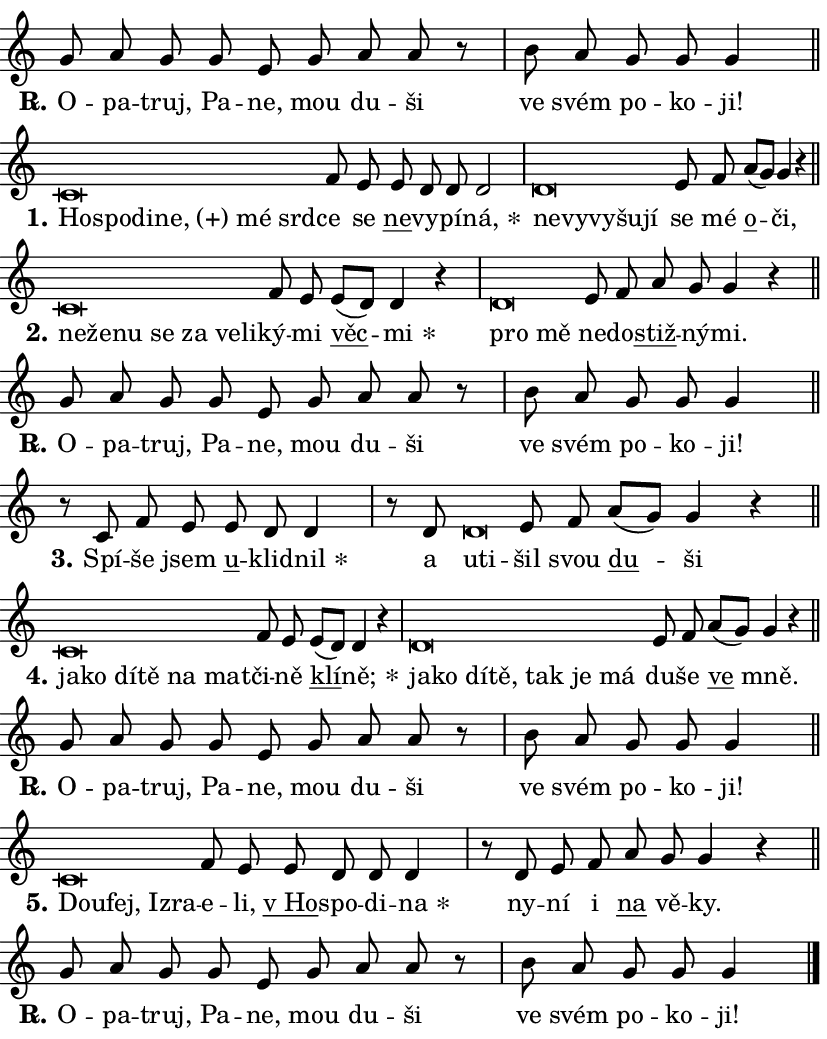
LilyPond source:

\version "2.24.0"
\header { tagline = "" }
\paper {
  indent = 0\cm
  top-margin = 0\cm
  right-margin = 0.13\cm % to fit lyric hyphens
  bottom-margin = 0\cm
  left-margin = 0\cm
  paper-width = 14\cm
  page-breaking = #ly:one-page-breaking
  system-system-spacing.basic-distance = #11
  score-system-spacing.basic-distance = #11
  ragged-last = ##f
}


%% Author: Thomas Morley
%% https://lists.gnu.org/archive/html/lilypond-user/2020-05/msg00002.html
#(define (line-position grob)
"Returns position of @var[grob} in current system:
   @code{'start}, if at first time-step
   @code{'end}, if at last time-step
   @code{'middle} otherwise
"
  (let* ((col (ly:item-get-column grob))
         (ln (ly:grob-object col 'left-neighbor))
         (rn (ly:grob-object col 'right-neighbor))
         (col-to-check-left (if (ly:grob? ln) ln col))
         (col-to-check-right (if (ly:grob? rn) rn col))
         (break-dir-left
           (and
             (ly:grob-property col-to-check-left 'non-musical #f)
             (ly:item-break-dir col-to-check-left)))
         (break-dir-right
           (and
             (ly:grob-property col-to-check-right 'non-musical #f)
             (ly:item-break-dir col-to-check-right))))
        (cond ((eqv? 1 break-dir-left) 'start)
              ((eqv? -1 break-dir-right) 'end)
              (else 'middle))))

#(define (tranparent-at-line-position vctor)
  (lambda (grob)
  "Relying on @code{line-position} select the relevant enry from @var{vctor}.
Used to determine transparency,"
    (case (line-position grob)
      ((end) (not (vector-ref vctor 0)))
      ((middle) (not (vector-ref vctor 1)))
      ((start) (not (vector-ref vctor 2))))))

noteHeadBreakVisibility =
#(define-music-function (break-visibility)(vector?)
"Makes @code{NoteHead}s transparent relying on @var{break-visibility}"
#{
  \override NoteHead.transparent =
    #(tranparent-at-line-position break-visibility)
#})

#(define delete-ledgers-for-transparent-note-heads
  (lambda (grob)
    "Reads whether a @code{NoteHead} is transparent.
If so this @code{NoteHead} is removed from @code{'note-heads} from
@var{grob}, which is supposed to be @code{LedgerLineSpanner}.
As a result ledgers are not printed for this @code{NoteHead}"
    (let* ((nhds-array (ly:grob-object grob 'note-heads))
           (nhds-list
             (if (ly:grob-array? nhds-array)
                 (ly:grob-array->list nhds-array)
                 '()))
           ;; Relies on the transparent-property being done before
           ;; Staff.LedgerLineSpanner.after-line-breaking is executed.
           ;; This is fragile ...
           (to-keep
             (remove
               (lambda (nhd)
                 (ly:grob-property nhd 'transparent #f))
               nhds-list)))
      ;; TODO find a better method to iterate over grob-arrays, similiar
      ;; to filter/remove etc for lists
      ;; For now rebuilt from scratch
      (set! (ly:grob-object grob 'note-heads)  '())
      (for-each
        (lambda (nhd)
          (ly:pointer-group-interface::add-grob grob 'note-heads nhd))
        to-keep))))

squashNotes = {
  \override NoteHead.X-extent = #'(-0.2 . 0.2)
  \override NoteHead.Y-extent = #'(-0.75 . 0)
  \override NoteHead.stencil =
    #(lambda (grob)
       (let ((pos (ly:grob-property grob 'staff-position)))
         (begin
           (if (< pos -7) (display "ERROR: Lower brevis then expected\n") (display ""))
           (if (<= pos -6) ly:text-interface::print ly:note-head::print))))
}
unSquashNotes = {
  \revert NoteHead.X-extent
  \revert NoteHead.Y-extent
  \revert NoteHead.stencil
}

hideNotes = \noteHeadBreakVisibility #begin-of-line-visible
unHideNotes = \noteHeadBreakVisibility #all-visible

% work-around for resetting accidentals
% https://lilypond.org/doc/v2.23/Documentation/notation/displaying-rhythms#unmetered-music
cadenzaMeasure = {
  \cadenzaOff
  \partial 1024 s1024
  \cadenzaOn
}

#(define-markup-command (accent layout props text) (markup?)
  "Underline accented syllable"
  (interpret-markup layout props
    #{\markup \override #'(offset . 4.3) \underline { #text }#}))

responsum = \markup \concat {
  "R" \hspace #-1.05 \path #0.1 #'((moveto 0 0.07) (lineto 0.9 0.8)) \hspace #0.05 "."
}

spaceSize = #0.6828661417322834 % exact space size for TeX Gyre Schola

\layout {
  \context {
    \Staff
    \remove "Time_signature_engraver"
    \override LedgerLineSpanner.after-line-breaking = #delete-ledgers-for-transparent-note-heads
  }
  \context {
    \Lyrics {
      \override LyricSpace.minimum-distance = \spaceSize
      \override LyricText.font-name = #"TeX Gyre Schola"
      \override LyricText.font-size = 1
      \override StanzaNumber.font-name = #"TeX Gyre Schola Bold"
      \override StanzaNumber.font-size = 1
    }
  }
  \context {
    \Score 
    \override NoteHead.text =
      #(lambda (grob) 
        (let ((pos (ly:grob-property grob 'staff-position)))
          #{\markup {
            \combine
              \halign #-0.55 \raise #(if (= pos -6) 0 0.5) \override #'(thickness . 2) \draw-line #'(3.2 . 0)
              \musicglyph "noteheads.sM1"
          }#}))
  }
}

% magnetic-lyrics.ily
%
%   written by
%     Jean Abou Samra <jean@abou-samra.fr>
%     Werner Lemberg <wl@gnu.org>
%
%   adapted by
%     Jiri Hon <jiri.hon@gmail.com>
%
% Version 2022-Apr-15

% https://www.mail-archive.com/lilypond-user@gnu.org/msg149350.html

#(define (Left_hyphen_pointer_engraver context)
   "Collect syllable-hyphen-syllable occurrences in lyrics and store
them in properties.  This engraver only looks to the left.  For
example, if the lyrics input is @code{foo -- bar}, it does the
following.

@itemize @bullet
@item
Set the @code{text} property of the @code{LyricHyphen} grob between
@q{foo} and @q{bar} to @code{foo}.

@item
Set the @code{left-hyphen} property of the @code{LyricText} grob with
text @q{foo} to the @code{LyricHyphen} grob between @q{foo} and
@q{bar}.
@end itemize

Use this auxiliary engraver in combination with the
@code{lyric-@/text::@/apply-@/magnetic-@/offset!} hook."
   (let ((hyphen #f)
         (text #f))
     (make-engraver
      (acknowledgers
       ((lyric-syllable-interface engraver grob source-engraver)
        (set! text grob)))
      (end-acknowledgers
       ((lyric-hyphen-interface engraver grob source-engraver)
        ;(when (not (grob::has-interface grob 'lyric-space-interface))
          (set! hyphen grob)));)
      ((stop-translation-timestep engraver)
       (when (and text hyphen)
         (ly:grob-set-object! text 'left-hyphen hyphen))
       (set! text #f)
       (set! hyphen #f)))))

#(define (lyric-text::apply-magnetic-offset! grob)
   "If the space between two syllables is less than the value in
property @code{LyricText@/.details@/.squash-threshold}, move the right
syllable to the left so that it gets concatenated with the left
syllable.

Use this function as a hook for
@code{LyricText@/.after-@/line-@/breaking} if the
@code{Left_@/hyphen_@/pointer_@/engraver} is active."
   (let ((hyphen (ly:grob-object grob 'left-hyphen #f)))
     (when hyphen
       (let ((left-text (ly:spanner-bound hyphen LEFT)))
         (when (grob::has-interface left-text 'lyric-syllable-interface)
           (let* ((common (ly:grob-common-refpoint grob left-text X))
                  (this-x-ext (ly:grob-extent grob common X))
                  (left-x-ext
                   (begin
                     ;; Trigger magnetism for left-text.
                     (ly:grob-property left-text 'after-line-breaking)
                     (ly:grob-extent left-text common X)))
                  ;; `delta` is the gap width between two syllables.
                  (delta (- (interval-start this-x-ext)
                            (interval-end left-x-ext)))
                  (details (ly:grob-property grob 'details))
                  (threshold (assoc-get 'squash-threshold details 0.2)))
             (when (< delta threshold)
               (let* (;; We have to manipulate the input text so that
                      ;; ligatures crossing syllable boundaries are not
                      ;; disabled.  For languages based on the Latin
                      ;; script this is essentially a beautification.
                      ;; However, for non-Western scripts it can be a
                      ;; necessity.
                      (lt (ly:grob-property left-text 'text))
                      (rt (ly:grob-property grob 'text))
                      (is-space (grob::has-interface hyphen 'lyric-space-interface))
                      (space (if is-space " " ""))
                      (extra-delta (if is-space spaceSize 0))
                      ;; Append new syllable.
                      (ltrt-space (if (and (string? lt) (string? rt))
                                (string-append lt space rt)
                                (make-concat-markup (list lt space rt))))
                      ;; Right-align `ltrt` to the right side.
                      (ltrt-space-markup (grob-interpret-markup
                               grob
                               (make-translate-markup
                                (cons (interval-length this-x-ext) 0)
                                (make-right-align-markup ltrt-space)))))
                 (begin
                   ;; Don't print `left-text`.
                   (ly:grob-set-property! left-text 'stencil #f)
                   ;; Set text and stencil (which holds all collected
                   ;; syllables so far) and shift it to the left.
                   (ly:grob-set-property! grob 'text ltrt-space)
                   (ly:grob-set-property! grob 'stencil ltrt-space-markup)
                   (ly:grob-translate-axis! grob (- (- delta extra-delta)) X))))))))))


#(define (lyric-hyphen::displace-bounds-first grob)
   ;; Make very sure this callback isn't triggered too early.
   (let ((left (ly:spanner-bound grob LEFT))
         (right (ly:spanner-bound grob RIGHT)))
     (ly:grob-property left 'after-line-breaking)
     (ly:grob-property right 'after-line-breaking)
     (ly:lyric-hyphen::print grob)))

squashThreshold = #0.4

\layout {
  \context {
    \Lyrics
    \consists #Left_hyphen_pointer_engraver
    \override LyricText.after-line-breaking =
      #lyric-text::apply-magnetic-offset!
    \override LyricHyphen.stencil = #lyric-hyphen::displace-bounds-first
    \override LyricText.details.squash-threshold = \squashThreshold
    \override LyricHyphen.minimum-distance = 0
    \override LyricHyphen.minimum-length = \squashThreshold
  }
}

squashText = \override LyricText.details.squash-threshold = 9999
unSquashText = \override LyricText.details.squash-threshold = \squashThreshold

leftText = \override LyricText.self-alignment-X = #LEFT
unLeftText = \revert LyricText.self-alignment-X

starOffset = #(lambda (grob) 
                (let ((x_offset (ly:self-alignment-interface::aligned-on-x-parent grob)))
                  (if (= x_offset 0) 0 (+ x_offset 1.2))))

star = #(define-music-function (syllable)(string?)
"Append star separator at the end of a syllable"
#{
  \once \override LyricText.X-offset = #starOffset
  \lyricmode { \markup {
    #syllable
    \override #'((font-name . "TeX Gyre Schola Bold")) \hspace #0.2 \lower #0.65 \larger "*"
  } }
#})

starAccent = #(define-music-function (syllable)(string?)
"Append star separator at the end of a syllable and make accent"
#{
  \once \override LyricText.X-offset = #starOffset
  \lyricmode { \markup {
    \accent #syllable
    \override #'((font-name . "TeX Gyre Schola Bold")) \hspace #0.2 \lower #0.65 \larger "*"
  } }
#})

breath = #(define-music-function (syllable)(string?)
"Append breathing indicator at the end of a syllable"
#{
  \lyricmode { \markup { #syllable "+" } }
#})

optionalBreath = #(define-music-function (syllable)(string?)
"Append optional breathing indicator at the end of a syllable"
#{
  \lyricmode { \markup { #syllable "(+)" } }
#})


\score {
    <<
        \new Voice = "melody" { \cadenzaOn \key c \major \relative { g'8 a g g e \bar "" g a a r \cadenzaMeasure \bar "|" b a g g g4 \cadenzaMeasure \bar "||" \break } }
        \new Lyrics \lyricsto "melody" { \lyricmode { \set stanza = \responsum
O -- pa -- truj, Pa -- ne, mou du -- ši ve svém po -- ko -- ji! } }
    >>
    \layout {}
}

\score {
    <<
        \new Voice = "melody" { \cadenzaOn \key c \major \relative { \squashNotes c'\breve*1/16 \hideNotes \breve*1/16 \bar "" \breve*1/16 \bar "" \breve*1/16 \bar "" \breve*1/16 \breve*1/16 \bar "" \unHideNotes \unSquashNotes f8 e \bar "" e d d d2 \cadenzaMeasure \bar "|" \squashNotes d\breve*1/16 \hideNotes \breve*1/16 \bar "" \breve*1/16 \bar "" \breve*1/16 \breve*1/16 \bar "" \unHideNotes \unSquashNotes e8 f \bar "" a[( g)] g4 r \cadenzaMeasure \bar "||" \break } }
        \new Lyrics \lyricsto "melody" { \lyricmode { \set stanza = "1."
\leftText Ho -- \squashText spo -- di -- \optionalBreath ne, mé srd -- \unLeftText \unSquashText ce se \markup \accent ne -- vy -- pí -- \star ná, \leftText ne -- \squashText vy -- vy -- šu -- jí \unLeftText \unSquashText se mé \markup \accent o -- či, } }
    >>
    \layout {}
}

\score {
    <<
        \new Voice = "melody" { \cadenzaOn \key c \major \relative { \squashNotes c'\breve*1/16 \hideNotes \breve*1/16 \bar "" \breve*1/16 \bar "" \breve*1/16 \bar "" \breve*1/16 \bar "" \breve*1/16 \breve*1/16 \bar "" \unHideNotes \unSquashNotes f8 e \bar "" e[( d)] d4 r \cadenzaMeasure \bar "|" \squashNotes d\breve*1/16 \hideNotes \breve*1/16 \bar "" \unHideNotes \unSquashNotes e8 f \bar "" a g g4 r \cadenzaMeasure \bar "||" \break } }
        \new Lyrics \lyricsto "melody" { \lyricmode { \set stanza = "2."
\leftText ne -- \squashText že -- nu se za ve -- li -- \unLeftText \unSquashText ký -- mi \markup \accent věc -- \star mi \leftText pro \squashText mě \unLeftText \unSquashText ne -- do -- \markup \accent stiž -- ný -- mi. } }
    >>
    \layout {}
}

\score {
    <<
        \new Voice = "melody" { \cadenzaOn \key c \major \relative { g'8 a g g e \bar "" g a a r \cadenzaMeasure \bar "|" b a g g g4 \cadenzaMeasure \bar "||" \break } }
        \new Lyrics \lyricsto "melody" { \lyricmode { \set stanza = \responsum
O -- pa -- truj, Pa -- ne, mou du -- ši ve svém po -- ko -- ji! } }
    >>
    \layout {}
}

\score {
    <<
        \new Voice = "melody" { \cadenzaOn \key c \major \relative { r8 c'8 f8 e \bar "" e d d4 \cadenzaMeasure \bar "|" r8 d \squashNotes d\breve*1/16 \hideNotes \breve*1/16 \bar "" \unHideNotes \unSquashNotes e8 f \bar "" a[( g)] g4 r \cadenzaMeasure \bar "||" \break } }
        \new Lyrics \lyricsto "melody" { \lyricmode { \set stanza = "3."
Spí -- še jsem \markup \accent u -- klid -- \star nil a \leftText u -- \squashText ti -- \unLeftText \unSquashText šil svou \markup \accent du -- ši } }
    >>
    \layout {}
}

\score {
    <<
        \new Voice = "melody" { \cadenzaOn \key c \major \relative { \squashNotes c'\breve*1/16 \hideNotes \breve*1/16 \bar "" \breve*1/16 \bar "" \breve*1/16 \bar "" \breve*1/16 \breve*1/16 \bar "" \unHideNotes \unSquashNotes f8 e \bar "" e[( d)] d4 r \cadenzaMeasure \bar "|" \squashNotes d\breve*1/16 \hideNotes \breve*1/16 \bar "" \breve*1/16 \bar "" \breve*1/16 \bar "" \breve*1/16 \bar "" \breve*1/16 \breve*1/16 \bar "" \unHideNotes \unSquashNotes e8 f \bar "" a[( g)] g4 r \cadenzaMeasure \bar "||" \break } }
        \new Lyrics \lyricsto "melody" { \lyricmode { \set stanza = "4."
\leftText ja -- \squashText ko dí -- tě na mat -- \unLeftText \unSquashText či -- ně \markup \accent klí -- \star ně; \leftText ja -- \squashText ko dí -- tě, tak je má \unLeftText \unSquashText du -- še \markup \accent ve mně. } }
    >>
    \layout {}
}

\score {
    <<
        \new Voice = "melody" { \cadenzaOn \key c \major \relative { g'8 a g g e \bar "" g a a r \cadenzaMeasure \bar "|" b a g g g4 \cadenzaMeasure \bar "||" \break } }
        \new Lyrics \lyricsto "melody" { \lyricmode { \set stanza = \responsum
O -- pa -- truj, Pa -- ne, mou du -- ši ve svém po -- ko -- ji! } }
    >>
    \layout {}
}

\score {
    <<
        \new Voice = "melody" { \cadenzaOn \key c \major \relative { \squashNotes c'\breve*1/16 \hideNotes \breve*1/16 \bar "" \breve*1/16 \breve*1/16 \bar "" \unHideNotes \unSquashNotes f8 e \bar "" e d d d4 \cadenzaMeasure \bar "|" r8 d e8 f \bar "" a g g4 r \cadenzaMeasure \bar "||" \break } }
        \new Lyrics \lyricsto "melody" { \lyricmode { \set stanza = "5."
\leftText Dou -- \squashText fej, Iz -- ra -- \unLeftText \unSquashText e -- li, \markup \accent "v Ho" -- spo -- di -- \star na ny -- ní i \markup \accent na vě -- ky. } }
    >>
    \layout {}
}

\score {
    <<
        \new Voice = "melody" { \cadenzaOn \key c \major \relative { g'8 a g g e \bar "" g a a r \cadenzaMeasure \bar "|" b a g g g4 \cadenzaMeasure \bar "||" \break } \bar "|." }
        \new Lyrics \lyricsto "melody" { \lyricmode { \set stanza = \responsum
O -- pa -- truj, Pa -- ne, mou du -- ši ve svém po -- ko -- ji! } }
    >>
    \layout {}
}
